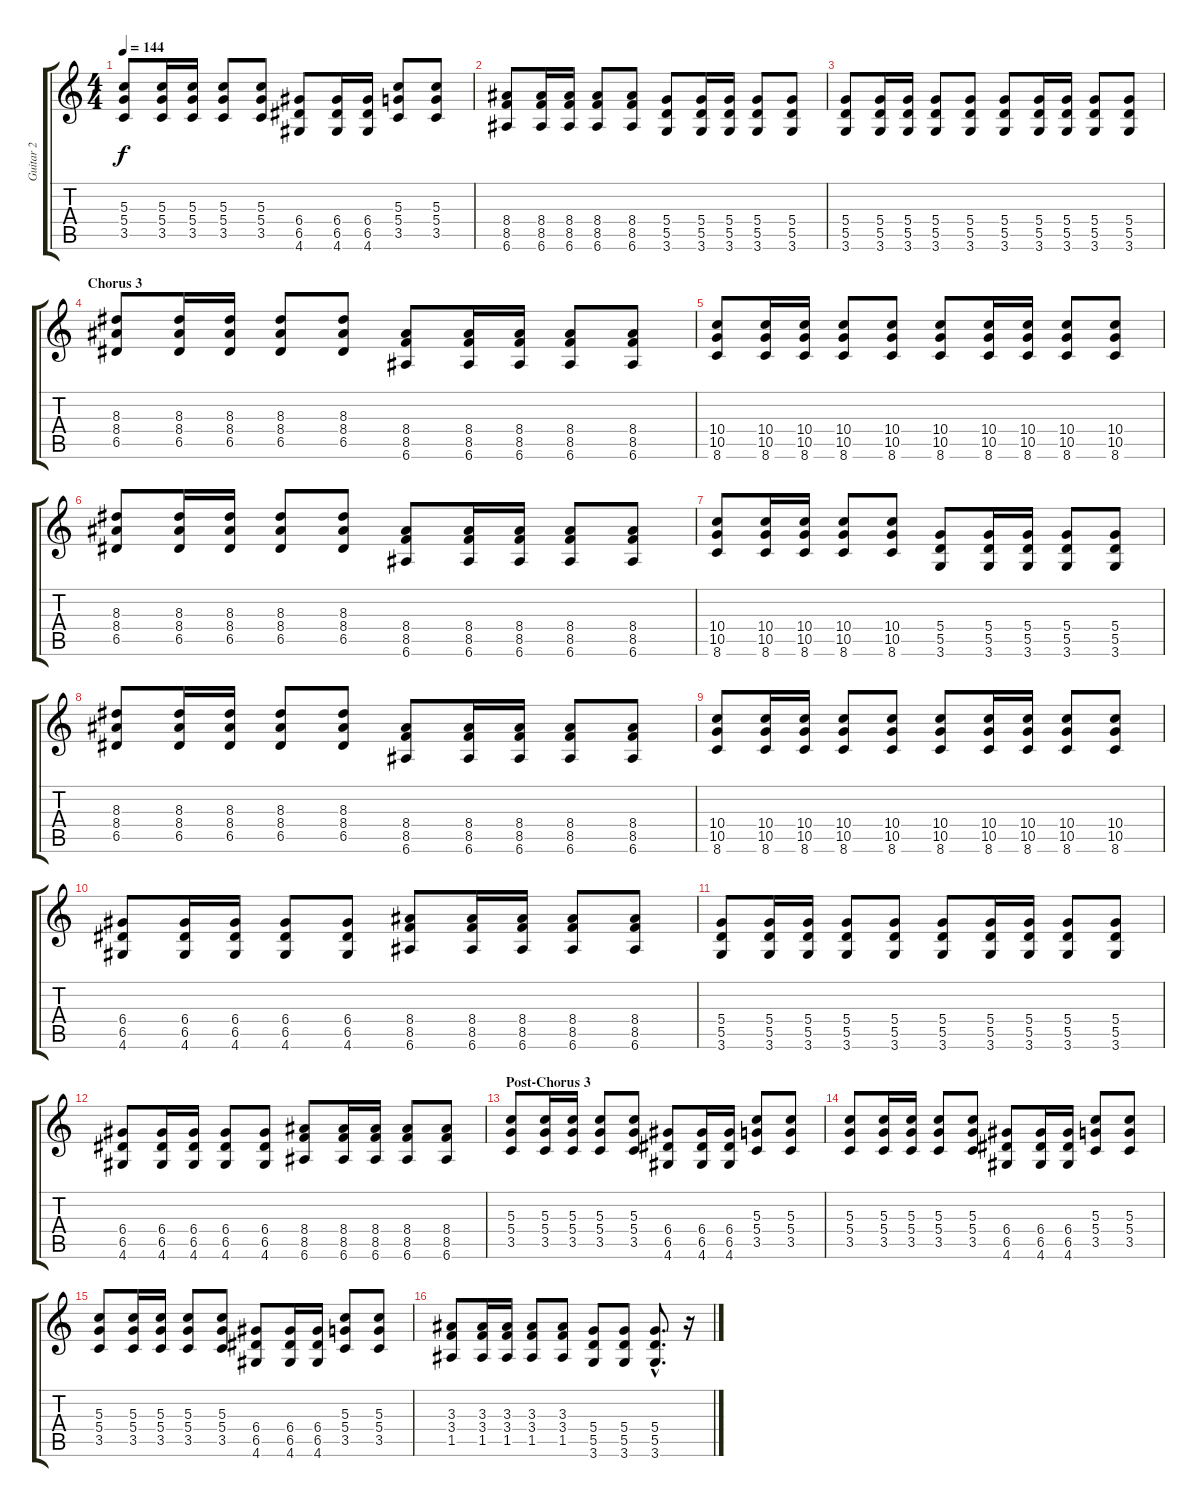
\track ("Guitar 2" "Guitar 2") {instrument distortionguitar}
\staff {score tabs}
\tuning (E4 B3 G3 D3 A2 E2) {hide}
\ts (4 4)
\tempo 144
\clef g2
\ks c
(5.3 5.4 3.5).8{dy f} (5.3 5.4 3.5).16 (5.3 5.4 3.5).16 (5.3 5.4 3.5).8 (5.3 5.4 3.5).8 (6.4 6.5 4.6).8 (6.4 6.5 4.6).16 (6.4 6.5 4.6).16 (5.3 5.4 3.5).8 (5.3 5.4 3.5).8 |
(8.4 8.5 6.6).8 (8.4 8.5 6.6).16 (8.4 8.5 6.6).16 (8.4 8.5 6.6).8 (8.4 8.5 6.6).8 (5.4 5.5 3.6).8 (5.4 5.5 3.6).16 (5.4 5.5 3.6).16 (5.4 5.5 3.6).8 (5.4 5.5 3.6).8 |
(5.4 5.5 3.6).8 (5.4 5.5 3.6).16 (5.4 5.5 3.6).16 (5.4 5.5 3.6).8 (5.4 5.5 3.6).8 (5.4 5.5 3.6).8 (5.4 5.5 3.6).16 (5.4 5.5 3.6).16 (5.4 5.5 3.6).8 (5.4 5.5 3.6).8 |
\section ("" "Chorus 3")
(8.3 8.4 6.5).8 (8.3 8.4 6.5).16 (8.3 8.4 6.5).16 (8.3 8.4 6.5).8 (8.3 8.4 6.5).8 (8.4 8.5 6.6).8 (8.4 8.5 6.6).16 (8.4 8.5 6.6).16 (8.4 8.5 6.6).8 (8.4 8.5 6.6).8 |
(10.4 10.5 8.6).8 (10.4 10.5 8.6).16 (10.4 10.5 8.6).16 (10.4 10.5 8.6).8 (10.4 10.5 8.6).8 (10.4 10.5 8.6).8 (10.4 10.5 8.6).16 (10.4 10.5 8.6).16 (10.4 10.5 8.6).8 (10.4 10.5 8.6).8 |
(8.3 8.4 6.5).8 (8.3 8.4 6.5).16 (8.3 8.4 6.5).16 (8.3 8.4 6.5).8 (8.3 8.4 6.5).8 (8.4 8.5 6.6).8 (8.4 8.5 6.6).16 (8.4 8.5 6.6).16 (8.4 8.5 6.6).8 (8.4 8.5 6.6).8 |
(10.4 10.5 8.6).8 (10.4 10.5 8.6).16 (10.4 10.5 8.6).16 (10.4 10.5 8.6).8 (10.4 10.5 8.6).8 (5.4 5.5 3.6).8 (5.4 5.5 3.6).16 (5.4 5.5 3.6).16 (5.4 5.5 3.6).8 (5.4 5.5 3.6).8 |
(8.3 8.4 6.5).8 (8.3 8.4 6.5).16 (8.3 8.4 6.5).16 (8.3 8.4 6.5).8 (8.3 8.4 6.5).8 (8.4 8.5 6.6).8 (8.4 8.5 6.6).16 (8.4 8.5 6.6).16 (8.4 8.5 6.6).8 (8.4 8.5 6.6).8 |
(10.4 10.5 8.6).8 (10.4 10.5 8.6).16 (10.4 10.5 8.6).16 (10.4 10.5 8.6).8 (10.4 10.5 8.6).8 (10.4 10.5 8.6).8 (10.4 10.5 8.6).16 (10.4 10.5 8.6).16 (10.4 10.5 8.6).8 (10.4 10.5 8.6).8 |
(6.4 6.5 4.6).8 (6.4 6.5 4.6).16 (6.4 6.5 4.6).16 (6.4 6.5 4.6).8 (6.4 6.5 4.6).8 (8.4 8.5 6.6).8 (8.4 8.5 6.6).16 (8.4 8.5 6.6).16 (8.4 8.5 6.6).8 (8.4 8.5 6.6).8 |
(5.4 5.5 3.6).8 (5.4 5.5 3.6).16 (5.4 5.5 3.6).16 (5.4 5.5 3.6).8 (5.4 5.5 3.6).8 (5.4 5.5 3.6).8 (5.4 5.5 3.6).16 (5.4 5.5 3.6).16 (5.4 5.5 3.6).8 (5.4 5.5 3.6).8 |
(6.4 6.5 4.6).8 (6.4 6.5 4.6).16 (6.4 6.5 4.6).16 (6.4 6.5 4.6).8 (6.4 6.5 4.6).8 (8.4 8.5 6.6).8 (8.4 8.5 6.6).16 (8.4 8.5 6.6).16 (8.4 8.5 6.6).8 (8.4 8.5 6.6).8 |
\section ("" "Post-Chorus 3")
(5.3 5.4 3.5).8 (5.3 5.4 3.5).16 (5.3 5.4 3.5).16 (5.3 5.4 3.5).8 (5.3 5.4 3.5).8 (6.4 6.5 4.6).8 (6.4 6.5 4.6).16 (6.4 6.5 4.6).16 (5.3 5.4 3.5).8 (5.3 5.4 3.5).8 |
(5.3 5.4 3.5).8 (5.3 5.4 3.5).16 (5.3 5.4 3.5).16 (5.3 5.4 3.5).8 (5.3 5.4 3.5).8 (6.4 6.5 4.6).8 (6.4 6.5 4.6).16 (6.4 6.5 4.6).16 (5.3 5.4 3.5).8 (5.3 5.4 3.5).8 |
(5.3 5.4 3.5).8 (5.3 5.4 3.5).16 (5.3 5.4 3.5).16 (5.3 5.4 3.5).8 (5.3 5.4 3.5).8 (6.4 6.5 4.6).8 (6.4 6.5 4.6).16 (6.4 6.5 4.6).16 (5.3 5.4 3.5).8 (5.3 5.4 3.5).8 |
(3.3 3.4 1.5).8 (3.3 3.4 1.5).16 (3.3 3.4 1.5).16 (3.3 3.4 1.5).8 (3.3 3.4 1.5).8 (5.4 5.5 3.6).8 (5.4 5.5 3.6).8 (5.4{hac} 5.5{hac} 3.6{hac}).8{d} r.16
